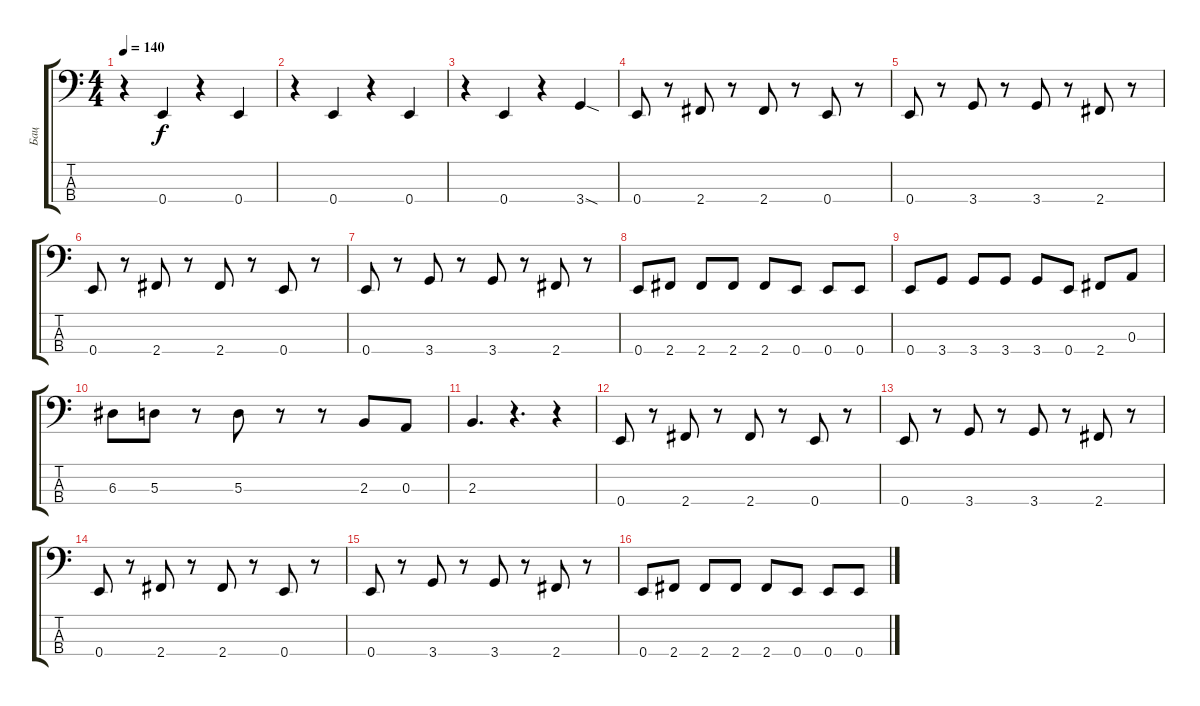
\track ("Бац" "Бац") {instrument electricbassfinger}
\staff {score tabs}
\tuning (G2 D2 A1 E1) {hide}
\ts (4 4)
\tempo 140
\clef f4
\ks c
r.4{dy f} 0.4.4 r.4 0.4.4 |
r.4 0.4.4 r.4 0.4.4 |
r.4 0.4.4 r.4 3.4{sod}.4 |
0.4.8 r.8 2.4.8 r.8 2.4.8 r.8 0.4.8 r.8 |
0.4.8 r.8 3.4.8 r.8 3.4.8 r.8 2.4.8 r.8 |
0.4.8 r.8 2.4.8 r.8 2.4.8 r.8 0.4.8 r.8 |
0.4.8 r.8 3.4.8 r.8 3.4.8 r.8 2.4.8 r.8 |
0.4.8 2.4.8 2.4.8 2.4.8 2.4.8 0.4.8 0.4.8 0.4.8 |
0.4.8 3.4.8 3.4.8 3.4.8 3.4.8 0.4.8 2.4.8 0.3.8 |
6.3.8 5.3.8 r.8 5.3.8 r.8 r.8 2.3.8 0.3.8 |
2.3.4{d} r.4{d} r.4 |
0.4.8 r.8 2.4.8 r.8 2.4.8 r.8 0.4.8 r.8 |
0.4.8 r.8 3.4.8 r.8 3.4.8 r.8 2.4.8 r.8 |
0.4.8 r.8 2.4.8 r.8 2.4.8 r.8 0.4.8 r.8 |
0.4.8 r.8 3.4.8 r.8 3.4.8 r.8 2.4.8 r.8 |
0.4.8 2.4.8 2.4.8 2.4.8 2.4.8 0.4.8 0.4.8 0.4.8
